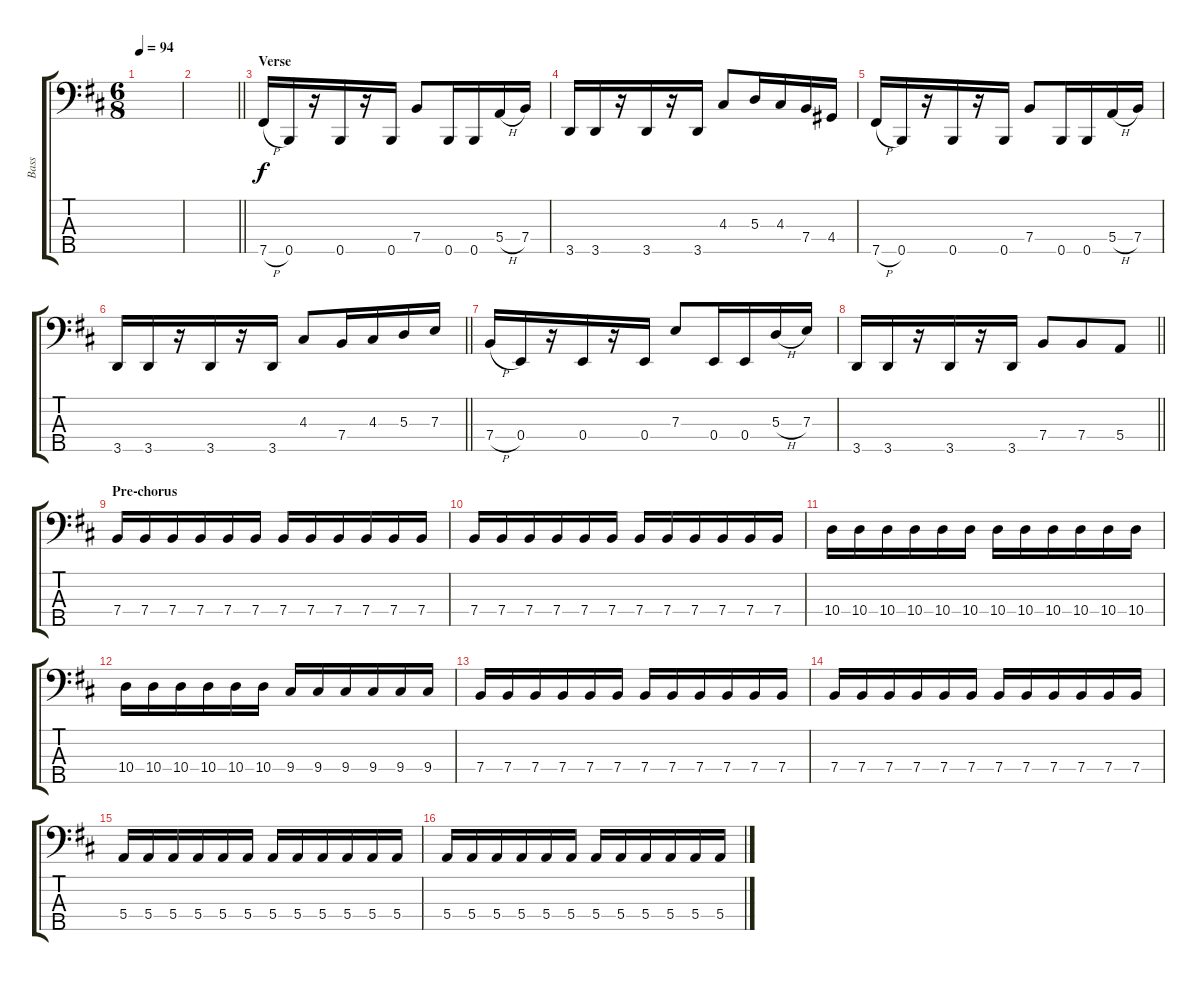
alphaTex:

\track ("Bass" "Bass") {instrument electricbasspick}
\staff {score tabs}
\tuning (G2 D2 A1 E1 B0) {hide}
\ts (6 8)
\tempo 94
\clef f4
\ks bminor
|
\barLineRight lightlight
|
\section ("" "Verse")
7.5{h}.16 0.5.16 r.16 0.5.16 r.16 0.5.16 7.4.8 0.5.16 0.5.16 5.4{h}.16 7.4.16 |
3.5.16 3.5.16 r.16 3.5.16 r.16 3.5.16 4.3.8 5.3.16 4.3.16 7.4.16 4.4.16 |
7.5{h}.16 0.5.16 r.16 0.5.16 r.16 0.5.16 7.4.8 0.5.16 0.5.16 5.4{h}.16 7.4.16 |
\barLineRight lightlight
3.5.16 3.5.16 r.16 3.5.16 r.16 3.5.16 4.3.8 7.4.16 4.3.16 5.3.16 7.3.16 |
7.4{h}.16 0.4.16 r.16 0.4.16 r.16 0.4.16 7.3.8 0.4.16 0.4.16 5.3{h}.16 7.3.16 |
\barLineRight lightlight
3.5.16 3.5.16 r.16 3.5.16 r.16 3.5.16 7.4.8 7.4.8 5.4.8 |
\section ("" "Pre-chorus")
7.4.16 7.4.16 7.4.16 7.4.16 7.4.16 7.4.16 7.4.16 7.4.16 7.4.16 7.4.16 7.4.16 7.4.16 |
7.4.16 7.4.16 7.4.16 7.4.16 7.4.16 7.4.16 7.4.16 7.4.16 7.4.16 7.4.16 7.4.16 7.4.16 |
10.4.16 10.4.16 10.4.16 10.4.16 10.4.16 10.4.16 10.4.16 10.4.16 10.4.16 10.4.16 10.4.16 10.4.16 |
10.4.16 10.4.16 10.4.16 10.4.16 10.4.16 10.4.16 9.4.16 9.4.16 9.4.16 9.4.16 9.4.16 9.4.16 |
7.4.16 7.4.16 7.4.16 7.4.16 7.4.16 7.4.16 7.4.16 7.4.16 7.4.16 7.4.16 7.4.16 7.4.16 |
7.4.16 7.4.16 7.4.16 7.4.16 7.4.16 7.4.16 7.4.16 7.4.16 7.4.16 7.4.16 7.4.16 7.4.16 |
5.4.16 5.4.16 5.4.16 5.4.16 5.4.16 5.4.16 5.4.16 5.4.16 5.4.16 5.4.16 5.4.16 5.4.16 |
5.4.16 5.4.16 5.4.16 5.4.16 5.4.16 5.4.16 5.4.16 5.4.16 5.4.16 5.4.16 5.4.16 5.4.16
